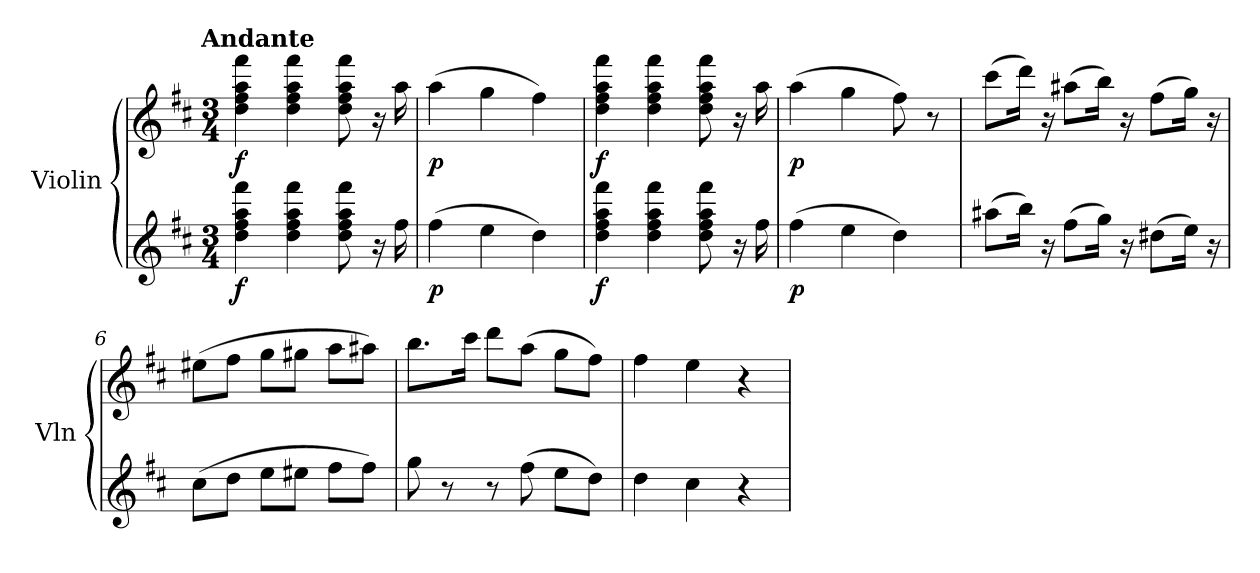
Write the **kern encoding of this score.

**kern	**dynam	**kern	**dynam
*part2	*part2	*part1	*part1
*staff2	*staff2	*staff1	*staff1
*I"Violin	*	*I"Violin	*
*I'Vln	*	*I'Vln	*
*clefG2	*	*clefG2	*
*k[f#c#]	*	*k[f#c#]	*
!!LO:TX:omd:t=Andante
*M3/4	*	*M3/4	*
*MM92	*	*MM92	*
=1	=1	=1	=1
!	!LO:DY:b	!	!LO:DY:b
4dd\ 4ff#\ 4aa\ 4fff#\	f	4dd\ 4ff#\ 4aa\ 4fff#\	f
4dd\ 4ff#\ 4aa\ 4fff#\	.	4dd\ 4ff#\ 4aa\ 4fff#\	.
8dd\ 8ff#\ 8aa\ 8fff#\	.	8dd\ 8ff#\ 8aa\ 8fff#\	.
16r	.	16r	.
16ff#\	.	16aa\	.
=2	=2	=2	=2
!	!LO:DY:b	!	!LO:DY:b
(4ff#\	p	(4aa\	p
4ee\	.	4gg\	.
4dd\)	.	4ff#\)	.
=3	=3	=3	=3
!	!LO:DY:b	!	!LO:DY:b
4dd\ 4ff#\ 4aa\ 4fff#\	f	4dd\ 4ff#\ 4aa\ 4fff#\	f
4dd\ 4ff#\ 4aa\ 4fff#\	.	4dd\ 4ff#\ 4aa\ 4fff#\	.
8dd\ 8ff#\ 8aa\ 8fff#\	.	8dd\ 8ff#\ 8aa\ 8fff#\	.
16r	.	16r	.
16ff#\	.	16aa\	.
=4	=4	=4	=4
!	!LO:DY:b	!	!LO:DY:b
(4ff#\	p	(4aa\	p
4ee\	.	4gg\	.
4dd\)	.	8ff#\)	.
.	.	8r	.
=5	=5	=5	=5
(8aa#X\L	.	(8ccc#\L	.
16bb\Jk)	.	16ddd\Jk)	.
16r	.	16r	.
(8ff#\L	.	(8aa#X\L	.
16gg\Jk)	.	16bb\Jk)	.
16r	.	16r	.
(8dd#X\L	.	(8ff#\L	.
16ee\Jk)	.	16gg\Jk)	.
16r	.	16r	.
!!LO:LB:g=z
=6	=6	=6	=6
(8cc#\L	.	(8ee#X\L	.
8dd\J	.	8ff#\J	.
8ee\L	.	8gg\L	.
8ee#X\J	.	8gg#X\J	.
8ff#\L	.	8aa\L	.
8ff#\J)	.	8aa#X\J)	.
=7	=7	=7	=7
8gg\	.	8.bb\L	.
8r	.	.	.
.	.	16ccc#\Jk	.
8r	.	8ddd\L	.
(8ff#\	.	(8aa\J	.
8ee\L	.	8gg\L	.
8dd\J)	.	8ff#\J)	.
=8	=8	=8	=8
4dd\	.	4ff#\	.
4cc#\	.	4ee\	.
4r	.	4r	.
=	=	=	=
*-	*-	*-	*-
